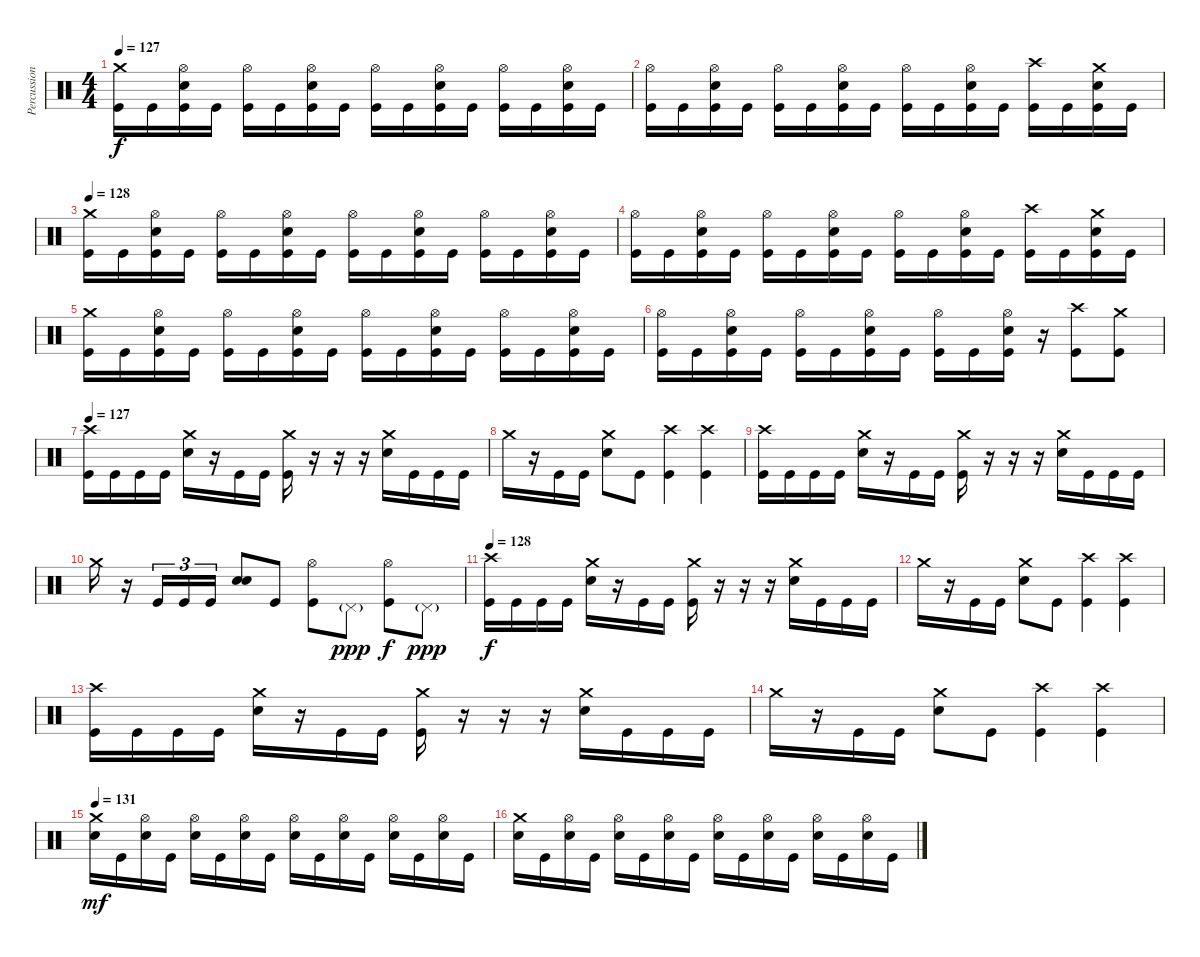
\track ("Percussion" "Percussion") {instrument percussion}
\staff {score}
\articulation defaults
\ts (4 4)
\tempo 127
\clef neutral
\ks c
("Crash medium (hit)" "Kick (hit)").16{dy f} "Kick (hit)".16 ("Hi-Hat (open)" "Electric Snare (hit)" "Kick (hit)").16 "Kick (hit)".16 ("Hi-Hat (open)" "Kick (hit)").16 "Kick (hit)".16 ("Hi-Hat (open)" "Electric Snare (hit)" "Kick (hit)").16 "Kick (hit)".16 ("Hi-Hat (open)" "Kick (hit)").16 "Kick (hit)".16 ("Hi-Hat (open)" "Electric Snare (hit)" "Kick (hit)").16 "Kick (hit)".16 ("Hi-Hat (open)" "Kick (hit)").16 "Kick (hit)".16 ("Hi-Hat (open)" "Electric Snare (hit)" "Kick (hit)").16 "Kick (hit)".16 |
("Hi-Hat (open)" "Kick (hit)").16 "Kick (hit)".16 ("Hi-Hat (open)" "Electric Snare (hit)" "Kick (hit)").16 "Kick (hit)".16 ("Hi-Hat (open)" "Kick (hit)").16 "Kick (hit)".16 ("Hi-Hat (open)" "Electric Snare (hit)" "Kick (hit)").16 "Kick (hit)".16 ("Hi-Hat (open)" "Kick (hit)").16 "Kick (hit)".16 ("Hi-Hat (open)" "Electric Snare (hit)" "Kick (hit)").16 "Kick (hit)".16 ("Crash high (hit)" "Kick (hit)").16 "Kick (hit)".16 ("Crash medium (hit)" "Electric Snare (hit)" "Kick (hit)").16 "Kick (hit)".16 |
\tempo 128
("Crash medium (hit)" "Kick (hit)").16 "Kick (hit)".16 ("Hi-Hat (open)" "Electric Snare (hit)" "Kick (hit)").16 "Kick (hit)".16 ("Hi-Hat (open)" "Kick (hit)").16 "Kick (hit)".16 ("Hi-Hat (open)" "Electric Snare (hit)" "Kick (hit)").16 "Kick (hit)".16 ("Hi-Hat (open)" "Kick (hit)").16 "Kick (hit)".16 ("Hi-Hat (open)" "Electric Snare (hit)" "Kick (hit)").16 "Kick (hit)".16 ("Hi-Hat (open)" "Kick (hit)").16 "Kick (hit)".16 ("Hi-Hat (open)" "Electric Snare (hit)" "Kick (hit)").16 "Kick (hit)".16 |
("Hi-Hat (open)" "Kick (hit)").16 "Kick (hit)".16 ("Hi-Hat (open)" "Electric Snare (hit)" "Kick (hit)").16 "Kick (hit)".16 ("Hi-Hat (open)" "Kick (hit)").16 "Kick (hit)".16 ("Hi-Hat (open)" "Electric Snare (hit)" "Kick (hit)").16 "Kick (hit)".16 ("Hi-Hat (open)" "Kick (hit)").16 "Kick (hit)".16 ("Hi-Hat (open)" "Electric Snare (hit)" "Kick (hit)").16 "Kick (hit)".16 ("Crash high (hit)" "Kick (hit)").16 "Kick (hit)".16 ("Crash medium (hit)" "Electric Snare (hit)" "Kick (hit)").16 "Kick (hit)".16 |
("Crash medium (hit)" "Kick (hit)").16 "Kick (hit)".16 ("Hi-Hat (open)" "Electric Snare (hit)" "Kick (hit)").16 "Kick (hit)".16 ("Hi-Hat (open)" "Kick (hit)").16 "Kick (hit)".16 ("Hi-Hat (open)" "Electric Snare (hit)" "Kick (hit)").16 "Kick (hit)".16 ("Hi-Hat (open)" "Kick (hit)").16 "Kick (hit)".16 ("Hi-Hat (open)" "Electric Snare (hit)" "Kick (hit)").16 "Kick (hit)".16 ("Hi-Hat (open)" "Kick (hit)").16 "Kick (hit)".16 ("Hi-Hat (open)" "Electric Snare (hit)" "Kick (hit)").16 "Kick (hit)".16 |
("Hi-Hat (open)" "Kick (hit)").16 "Kick (hit)".16 ("Hi-Hat (open)" "Electric Snare (hit)" "Kick (hit)").16 "Kick (hit)".16 ("Hi-Hat (open)" "Kick (hit)").16 "Kick (hit)".16 ("Hi-Hat (open)" "Electric Snare (hit)" "Kick (hit)").16 "Kick (hit)".16 ("Hi-Hat (open)" "Kick (hit)").16 "Kick (hit)".16 ("Hi-Hat (open)" "Electric Snare (hit)" "Kick (hit)").16 r.16 ("Crash high (hit)" "Kick (hit)").8 ("Crash medium (hit)" "Kick (hit)").8 |
\tempo 127
("Crash high (hit)" "Kick (hit)").16 "Kick (hit)".16 "Kick (hit)".16 "Kick (hit)".16 ("Crash medium (hit)" "Electric Snare (hit)").16 r.16 "Kick (hit)".16 "Kick (hit)".16 ("Crash medium (hit)" "Kick (hit)").16 r.16 r.16 r.16 ("Crash medium (hit)" "Electric Snare (hit)").16 "Kick (hit)".16 "Kick (hit)".16 "Kick (hit)".16 |
"Crash medium (hit)".16 r.16 "Kick (hit)".16 "Kick (hit)".16 ("Crash medium (hit)" "Electric Snare (hit)").8 "Kick (hit)".8 ("Crash high (hit)" "Kick (hit)").4 ("Crash high (hit)" "Kick (hit)").4 |
("Crash high (hit)" "Kick (hit)").16 "Kick (hit)".16 "Kick (hit)".16 "Kick (hit)".16 ("Crash medium (hit)" "Electric Snare (hit)").16 r.16 "Kick (hit)".16 "Kick (hit)".16 ("Crash medium (hit)" "Kick (hit)").16 r.16 r.16 r.16 ("Crash medium (hit)" "Electric Snare (hit)").16 "Kick (hit)".16 "Kick (hit)".16 "Kick (hit)".16 |
"Crash medium (hit)".16 r.16 "Kick (hit)".16{tu (3 2)} "Kick (hit)".16{tu (3 2)} "Kick (hit)".16{tu (3 2)} ("Electric Snare (hit)" "Electric Snare (hit)").8 "Kick (hit)".8 ("Hi-Hat (open)" "Kick (hit)").8 "Pedal Hi-Hat (hit)"{g}.8{dy ppp} ("Hi-Hat (open)" "Kick (hit)").8{dy f} "Pedal Hi-Hat (hit)"{g}.8{dy ppp} |
\tempo 128
("Crash high (hit)" "Kick (hit)").16{dy f} "Kick (hit)".16 "Kick (hit)".16 "Kick (hit)".16 ("Crash medium (hit)" "Electric Snare (hit)").16 r.16 "Kick (hit)".16 "Kick (hit)".16 ("Crash medium (hit)" "Kick (hit)").16 r.16 r.16 r.16 ("Crash medium (hit)" "Electric Snare (hit)").16 "Kick (hit)".16 "Kick (hit)".16 "Kick (hit)".16 |
"Crash medium (hit)".16 r.16 "Kick (hit)".16 "Kick (hit)".16 ("Crash medium (hit)" "Electric Snare (hit)").8 "Kick (hit)".8 ("Crash high (hit)" "Kick (hit)").4 ("Crash high (hit)" "Kick (hit)").4 |
("Crash high (hit)" "Kick (hit)").16 "Kick (hit)".16 "Kick (hit)".16 "Kick (hit)".16 ("Crash medium (hit)" "Electric Snare (hit)").16 r.16 "Kick (hit)".16 "Kick (hit)".16 ("Crash medium (hit)" "Kick (hit)").16 r.16 r.16 r.16 ("Crash medium (hit)" "Electric Snare (hit)").16 "Kick (hit)".16 "Kick (hit)".16 "Kick (hit)".16 |
"Crash medium (hit)".16 r.16 "Kick (hit)".16 "Kick (hit)".16 ("Crash medium (hit)" "Electric Snare (hit)").8 "Kick (hit)".8 ("Crash high (hit)" "Kick (hit)").4 ("Crash high (hit)" "Kick (hit)").4 |
\tempo 131
("Crash medium (hit)" "Electric Snare (hit)").16{dy mf} "Kick (hit)".16 ("Hi-Hat (open)" "Electric Snare (hit)").16 "Kick (hit)".16 ("Hi-Hat (open)" "Electric Snare (hit)").16 "Kick (hit)".16 ("Hi-Hat (open)" "Electric Snare (hit)").16 "Kick (hit)".16 ("Hi-Hat (open)" "Electric Snare (hit)").16 "Kick (hit)".16 ("Hi-Hat (open)" "Electric Snare (hit)").16 "Kick (hit)".16 ("Hi-Hat (open)" "Electric Snare (hit)").16 "Kick (hit)".16 ("Hi-Hat (open)" "Electric Snare (hit)").16 "Kick (hit)".16 |
("Crash medium (hit)" "Electric Snare (hit)").16 "Kick (hit)".16 ("Hi-Hat (open)" "Electric Snare (hit)").16 "Kick (hit)".16 ("Hi-Hat (open)" "Electric Snare (hit)").16 "Kick (hit)".16 ("Hi-Hat (open)" "Electric Snare (hit)").16 "Kick (hit)".16 ("Hi-Hat (open)" "Electric Snare (hit)").16 "Kick (hit)".16 ("Hi-Hat (open)" "Electric Snare (hit)").16 "Kick (hit)".16 ("Hi-Hat (open)" "Electric Snare (hit)").16 "Kick (hit)".16 ("Hi-Hat (open)" "Electric Snare (hit)").16 "Kick (hit)".16
